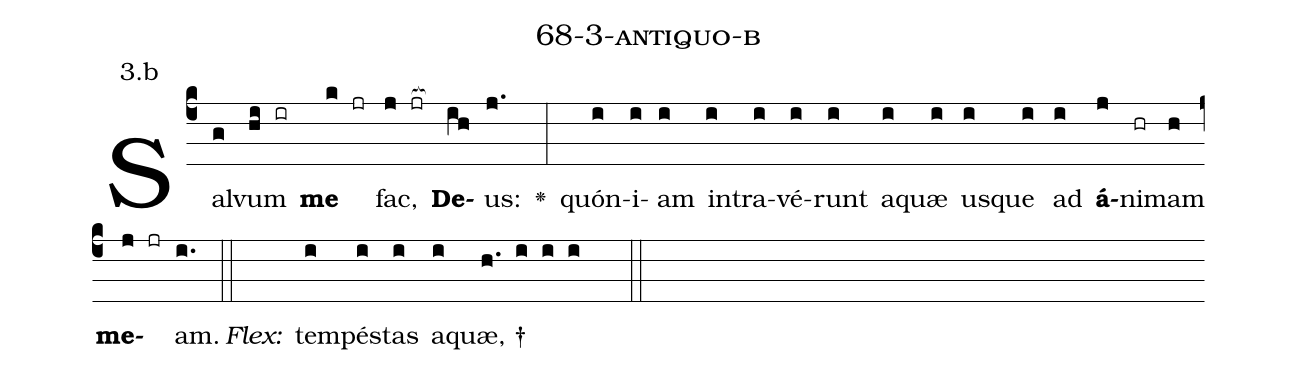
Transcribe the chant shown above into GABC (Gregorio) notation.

name: 68-3-antiquo-b;
annotation: 3.b;
%%
(c4)Sal(g)vum(hi ir) <b>me</b>(k jr) fac,(j jr[ocb:1{]) <b>De</b>(ih[ocb:0}])us:(j.) <v>\greheightstar</v>(:) quón(i)i(i)am(i) in(i)tra(i)vé(i)runt(i) a(i)quæ(i) us(i)que(i) ad(i) <b>á</b>(j)ni(hr)mam(h) <b>me</b>(j jr)am.(i.) (::)
<i>Flex:</i>()  tem(i)pés(i)tas(i) a(i)quæ, †(h. i i i  ::)

%E(i) u(i) o(j) u(h) a(j) e.(i.) (::)
